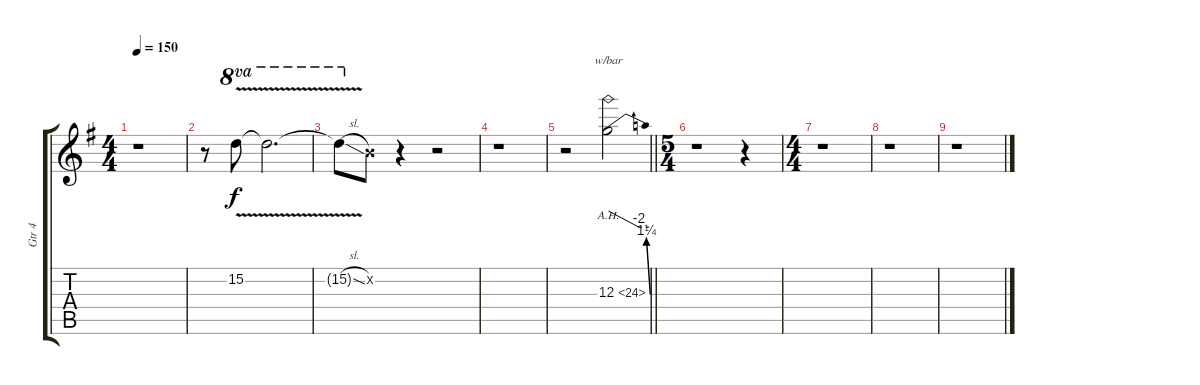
\track ("Gtr 4" "Gtr 4") {instrument overdrivenguitar}
\staff {score tabs}
\tuning (E4 B3 G3 D3 A2 E2) {hide}
\ts (4 4)
\tempo 150
\clef g2
\ks g
r.1{dy f} |
r.8 15.2{v}.8{ot 8va} 15.2{v t}.2{d ot 8va} |
15.2{sl t}.8{ot 8va} 0.2{x}.8 r.4 r.2 |
r.1 |
\barLineRight lightlight
r.2 12.3{be (bend 0 0 60 5) ah 12}.2{tbe (custom default 0 0 45 -8 60 -8)} |
\ts (5 4)
r.1 r.4 |
\ts (4 4)
r.1 |
r.1 |
r.1
